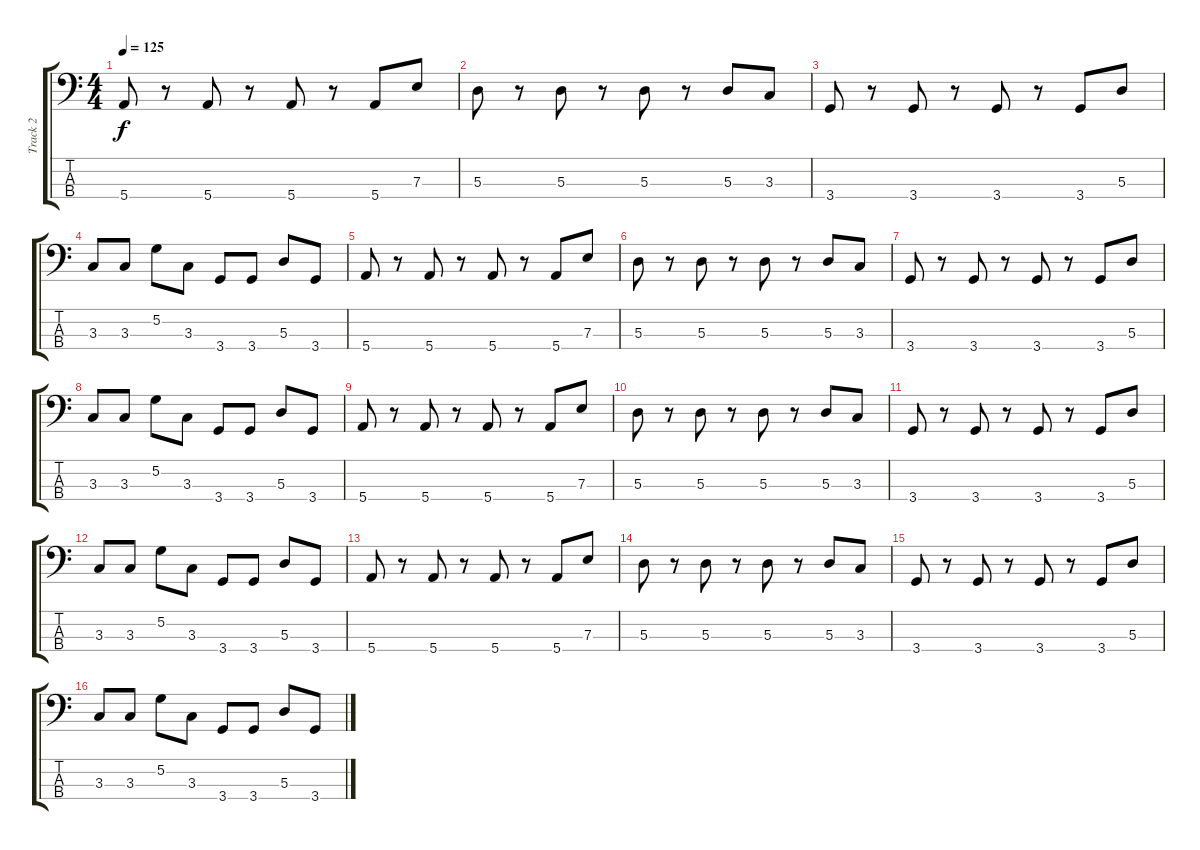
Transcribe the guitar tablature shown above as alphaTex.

\track ("Track 2" "Track 2") {instrument electricbassfinger}
\staff {score tabs}
\tuning (G2 D2 A1 E1) {hide}
\ts (4 4)
\tempo 125
\clef f4
\ks c
5.4.8{dy f} r.8 5.4.8 r.8 5.4.8 r.8 5.4.8 7.3.8 |
5.3.8 r.8 5.3.8 r.8 5.3.8 r.8 5.3.8 3.3.8 |
3.4.8 r.8 3.4.8 r.8 3.4.8 r.8 3.4.8 5.3.8 |
3.3.8 3.3.8 5.2.8 3.3.8 3.4.8 3.4.8 5.3.8 3.4.8 |
5.4.8 r.8 5.4.8 r.8 5.4.8 r.8 5.4.8 7.3.8 |
5.3.8 r.8 5.3.8 r.8 5.3.8 r.8 5.3.8 3.3.8 |
3.4.8 r.8 3.4.8 r.8 3.4.8 r.8 3.4.8 5.3.8 |
3.3.8 3.3.8 5.2.8 3.3.8 3.4.8 3.4.8 5.3.8 3.4.8 |
5.4.8 r.8 5.4.8 r.8 5.4.8 r.8 5.4.8 7.3.8 |
5.3.8 r.8 5.3.8 r.8 5.3.8 r.8 5.3.8 3.3.8 |
3.4.8 r.8 3.4.8 r.8 3.4.8 r.8 3.4.8 5.3.8 |
3.3.8 3.3.8 5.2.8 3.3.8 3.4.8 3.4.8 5.3.8 3.4.8 |
5.4.8 r.8 5.4.8 r.8 5.4.8 r.8 5.4.8 7.3.8 |
5.3.8 r.8 5.3.8 r.8 5.3.8 r.8 5.3.8 3.3.8 |
3.4.8 r.8 3.4.8 r.8 3.4.8 r.8 3.4.8 5.3.8 |
3.3.8 3.3.8 5.2.8 3.3.8 3.4.8 3.4.8 5.3.8 3.4.8
